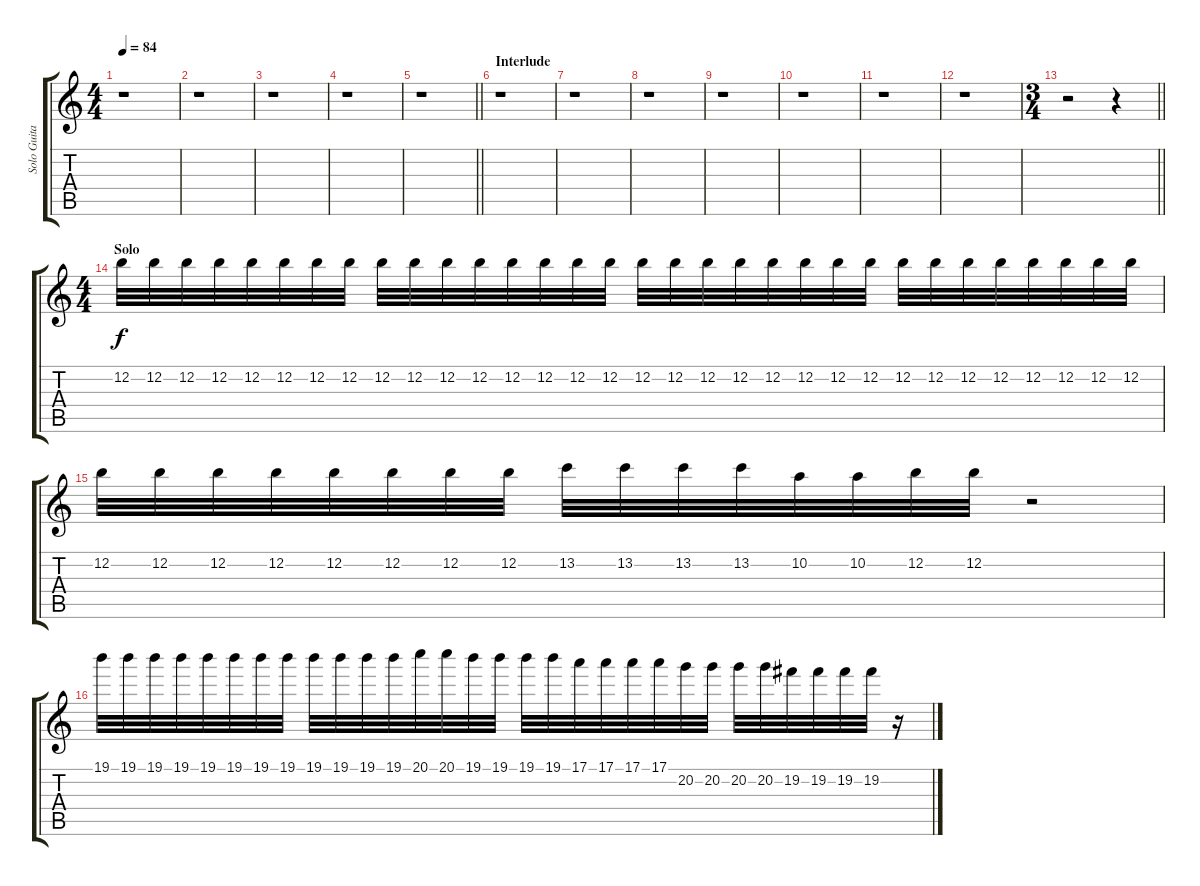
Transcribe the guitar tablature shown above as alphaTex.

\track ("Solo Guitar" "Solo Guita") {instrument overdrivenguitar}
\staff {score tabs}
\tuning (E4 B3 G3 D3 A2 E2) {hide}
\ts (4 4)
\tempo 84
\clef g2
\ks c
r.1{dy f} |
r.1 |
r.1 |
r.1 |
\barLineRight lightlight
r.1 |
\section ("" "Interlude")
r.1 |
r.1 |
r.1 |
r.1 |
r.1 |
r.1 |
r.1 |
\ts (3 4)
\barLineRight lightlight
r.2 r.4 |
\ts (4 4)
\section ("" "Solo")
12.2.32 12.2.32 12.2.32 12.2.32 12.2.32 12.2.32 12.2.32 12.2.32 12.2.32 12.2.32 12.2.32 12.2.32 12.2.32 12.2.32 12.2.32 12.2.32 12.2.32 12.2.32 12.2.32 12.2.32 12.2.32 12.2.32 12.2.32 12.2.32 12.2.32 12.2.32 12.2.32 12.2.32 12.2.32 12.2.32 12.2.32 12.2.32 |
12.2.32 12.2.32 12.2.32 12.2.32 12.2.32 12.2.32 12.2.32 12.2.32 13.2.32 13.2.32 13.2.32 13.2.32 10.2.32 10.2.32 12.2.32 12.2.32 r.2 |
19.1.32 19.1.32 19.1.32 19.1.32 19.1.32 19.1.32 19.1.32 19.1.32 19.1.32 19.1.32 19.1.32 19.1.32 20.1.32 20.1.32 19.1.32 19.1.32 19.1.32 19.1.32 17.1.32 17.1.32 17.1.32 17.1.32 20.2.32 20.2.32 20.2.32 20.2.32 19.2.32 19.2.32 19.2.32 19.2.32 r.16
